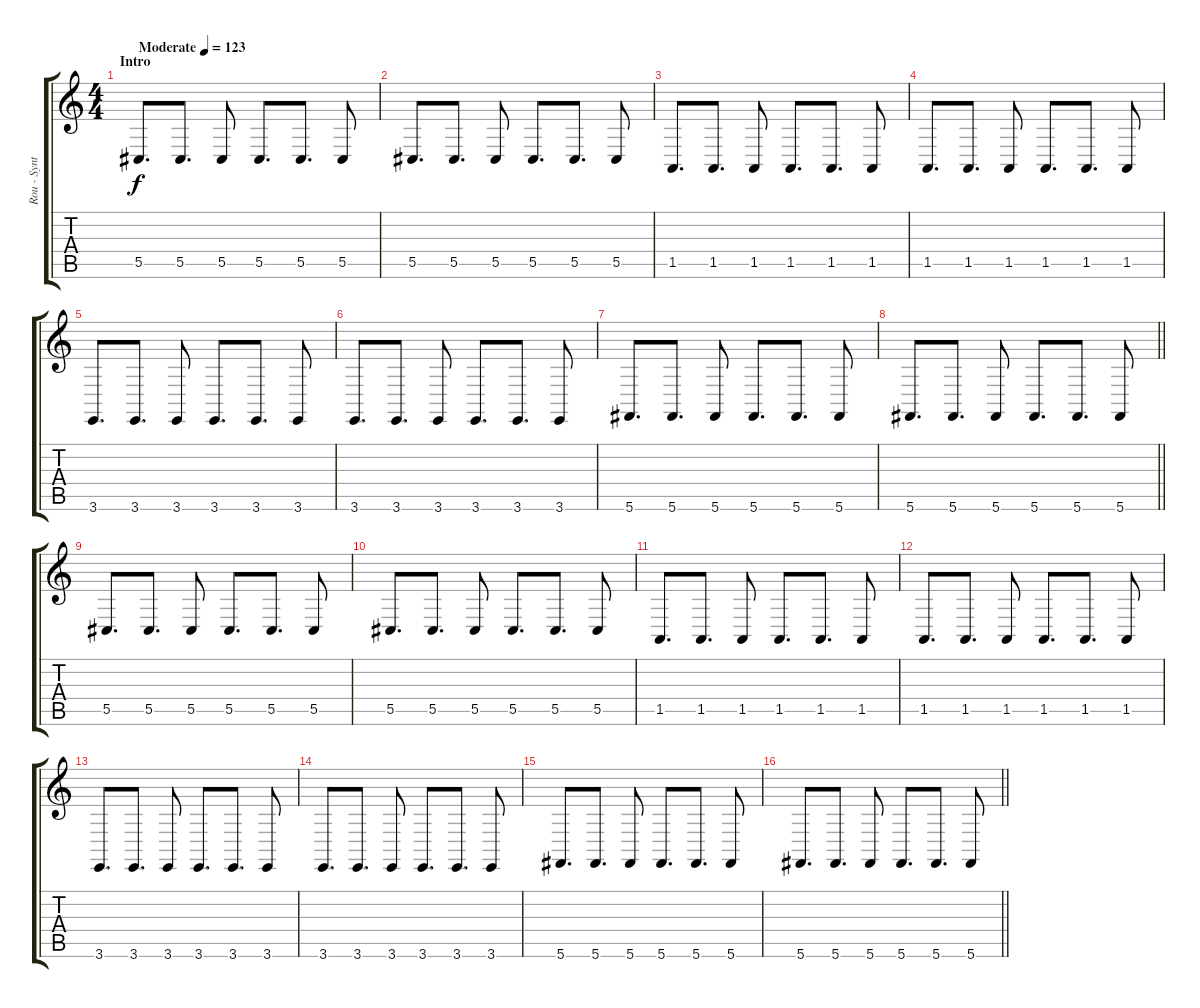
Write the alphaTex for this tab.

\track ("Rou - Synth 1" "Rou - Synt") {instrument lead2sawtooth}
\staff {score tabs}
\tuning (Eb4 Bb3 Gb3 Db3 Ab2 Db2) {hide}
\ts (4 4)
\section ("" "Intro")
\tempo (123 "Moderate")
\clef g2
\ks c
5.5.8{d dy f instrument lead2sawtooth} 5.5.8{d} 5.5.8 5.5.8{d} 5.5.8{d} 5.5.8 |
5.5.8{d} 5.5.8{d} 5.5.8 5.5.8{d} 5.5.8{d} 5.5.8 |
1.5.8{d} 1.5.8{d} 1.5.8 1.5.8{d} 1.5.8{d} 1.5.8 |
1.5.8{d} 1.5.8{d} 1.5.8 1.5.8{d} 1.5.8{d} 1.5.8 |
3.6.8{d} 3.6.8{d} 3.6.8 3.6.8{d} 3.6.8{d} 3.6.8 |
3.6.8{d} 3.6.8{d} 3.6.8 3.6.8{d} 3.6.8{d} 3.6.8 |
5.6.8{d} 5.6.8{d} 5.6.8 5.6.8{d} 5.6.8{d} 5.6.8 |
\barLineRight lightlight
5.6.8{d} 5.6.8{d} 5.6.8 5.6.8{d} 5.6.8{d} 5.6.8 |
5.5.8{d} 5.5.8{d} 5.5.8 5.5.8{d} 5.5.8{d} 5.5.8 |
5.5.8{d} 5.5.8{d} 5.5.8 5.5.8{d} 5.5.8{d} 5.5.8 |
1.5.8{d} 1.5.8{d} 1.5.8 1.5.8{d} 1.5.8{d} 1.5.8 |
1.5.8{d} 1.5.8{d} 1.5.8 1.5.8{d} 1.5.8{d} 1.5.8 |
3.6.8{d} 3.6.8{d} 3.6.8 3.6.8{d} 3.6.8{d} 3.6.8 |
3.6.8{d} 3.6.8{d} 3.6.8 3.6.8{d} 3.6.8{d} 3.6.8 |
5.6.8{d} 5.6.8{d} 5.6.8 5.6.8{d} 5.6.8{d} 5.6.8 |
\barLineRight lightlight
5.6.8{d} 5.6.8{d} 5.6.8 5.6.8{d} 5.6.8{d} 5.6.8
